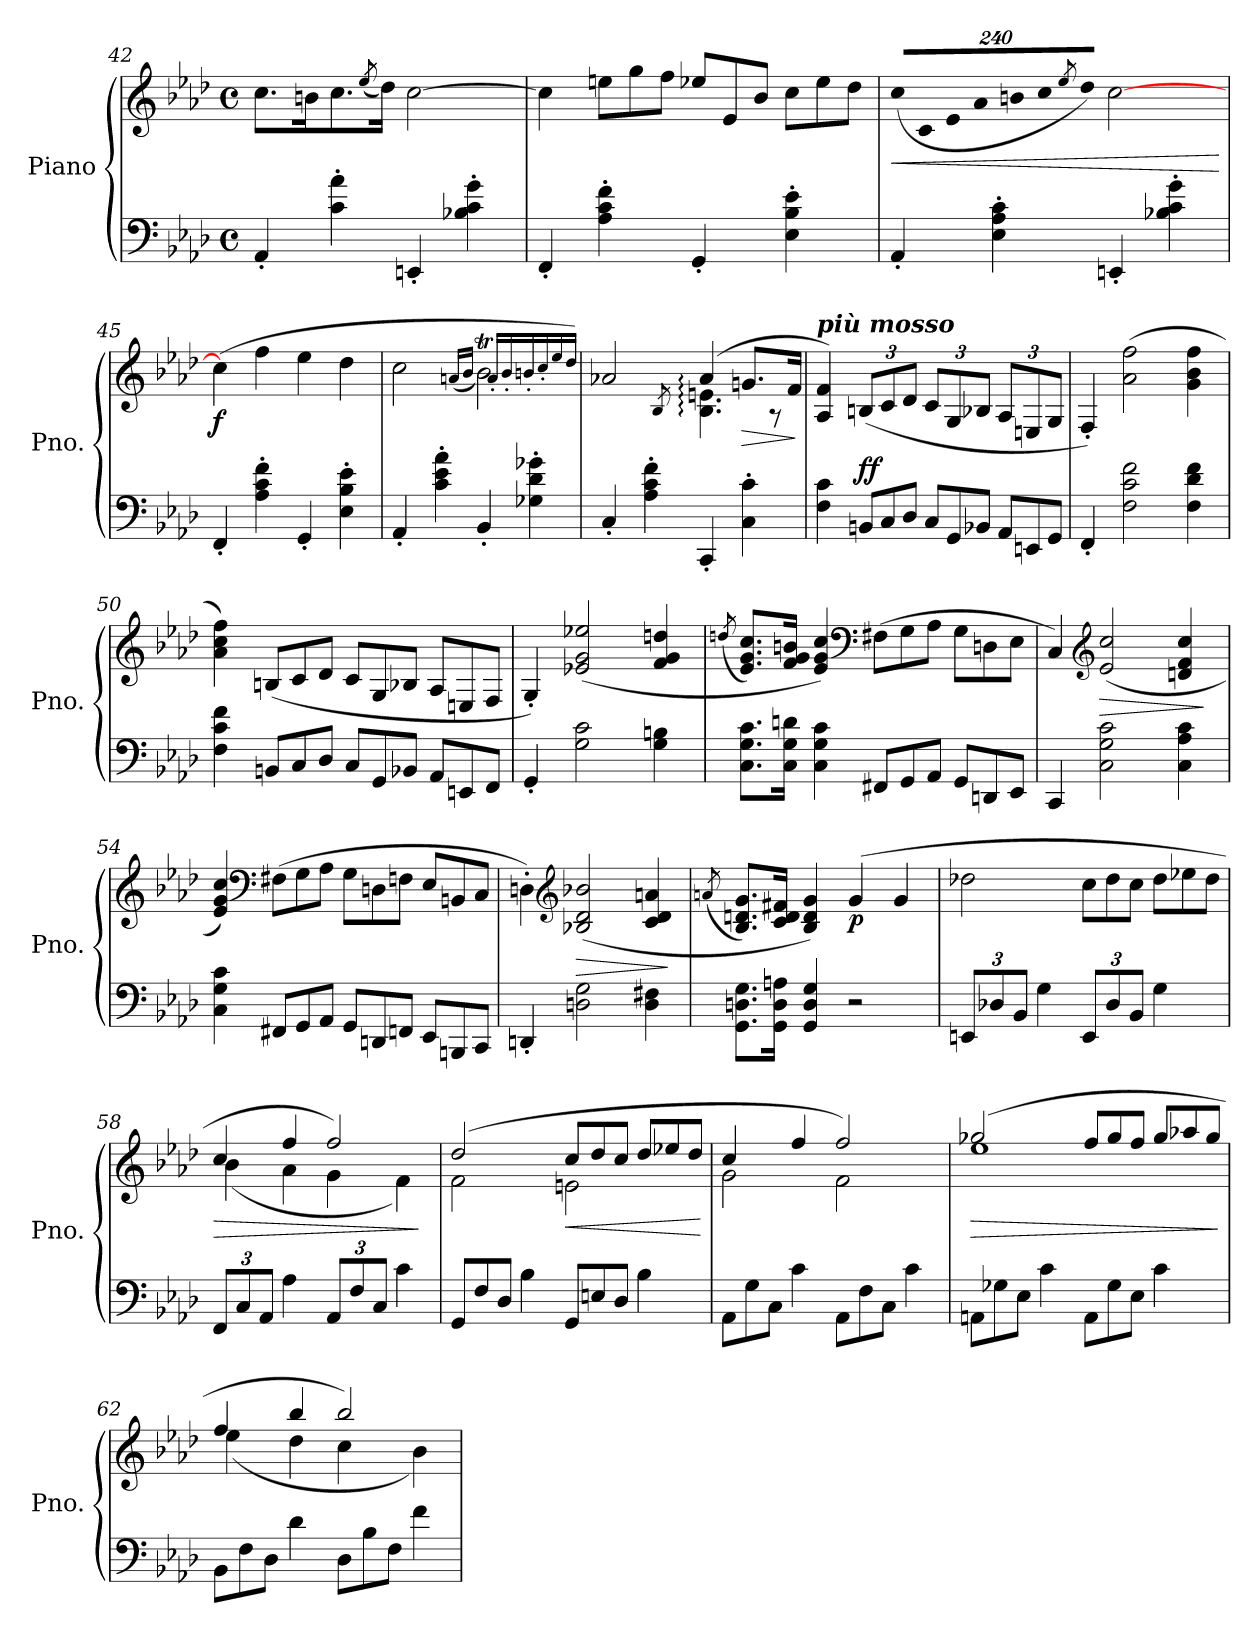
**kern	**kern	**dynam
*part1	*part1	*part1
*staff2	*staff1	*staff1/2
*I"Piano	*	*
*I'Pno.	*	*
*clefF4	*clefG2	*
*k[b-e-a-d-]	*k[b-e-a-d-]	*
*M4/4	*M4/4	*
*met(c)	*met(c)	*
=42	=42	=42
4AA-'/	8.cc\L	.
.	16bn\K	.
4c\' 4a-\'	8.cc\	.
.	(<8qee-/	.
.	16dd-\Jk)	.
4EEn'/	[2cc\	.
4B-X\' 4c\' 4g\'	.	.
=43	=43	=43
4FF'/	4cc\]	.
*	*Xtuplet	*
4A-\' 4c\' 4f\'	12een\L	.
.	12gg\	.
.	12ff\J	.
4GG'/	12ee-X/L	.
.	12e-/	.
.	12b-/J	.
4E-\' 4B-\' 4e-\'	12cc\L	.
.	12ee-\	.
.	12dd-\J	.
!!LO:PB:g=z
=44	=44	=44
*	*tuplet	*
*	*Xbrackettup	*
!	!LO:N:vis=8	!LO:HP:b
4AA-'/	(<1920%137cc/L	<
!	!LO:N:vis=8	!
.	1920%137c/	.
!	!LO:N:vis=8	!
.	1920%137e-/	.
!	!LO:N:vis=8	!
.	1920%137a-/	.
4E-\' 4A-\' 4c\'	.	.
!	!LO:N:vis=8	!
.	1920%137bn/	.
!	!LO:N:vis=8	!
.	1920%137cc/	.
.	8qee-/	.
!	!LO:N:vis=8	!
.	1920%137dd-/J)	.
.	[2cc\	.
4EEn'/	.	.
4B-X\' 4c\' 4g\'	.	.
.	1920ryy	[
=45	=45	=45
!	!	!LO:DY:b
4FF'/	(>4cc\]	f
4A-\' 4c\' 4f\'	4ff\	.
4GG'/	4ee-\	.
4E-\' 4B-\' 4e-\'	4dd-\	.
=46	=46	=46
4AA-'/	2cc\	.
4c\' 4e-\' 4a-\'	.	.
.	(<16qan/LL	.
.	16qb-/JJ	.
4BB-'/	2b-T\)	.
4G-X\' 4d-\' 4g-X\'	.	.
.	16qa'/LL	.
.	16qb-'/	.
.	16qbn'/	.
.	16qcc'/	.
.	16qee-/	.
.	16qdd-/JJ)	.
=47	=47	=47
*	*^	*
4C'/	2a-X/	2ryy	.
4A-\' 4c\' 4f\'	.	.	.
.	.	8qB-/	.
4CC'/	(>4a-:/	4.B-\: 4.en\:	.
!	!	!	!LO:HP:b
4C\' 4c\'	8.gn/L	.	>
.	.	8r	.
.	16f/Jk	.	.
*	*v	*v	*
.	.	]
!!LO:LB:g=z
=48	=48	=48
!	!LO:TX:a:Bi:t=più mosso	!
4F\ 4c\	4A-/ 4f/)	.
*Xtuplet	*	*
!	!	!LO:DY:a=2
12BBn/L	(<12Bn/L	ff
12C/	12c/	.
12D-/J	12d-/J	.
12C/L	12c/L	.
12GG/	12G/	.
12BB-X/J	12B-X/J	.
12AA-/L	12A-/L	.
12EEn/	12En/	.
12GG/J	12G/J	.
=49	=49	=49
4FF'/	4F'/)	.
2F\ 2c\ 2f\	(>2a-\ 2ff\	.
4F\ 4d-\ 4f\	4g\ 4b-\ 4ff\	.
=50	=50	=50
4F\ 4c\ 4f\	4a-\ 4cc\ 4ff\)	.
*	*Xtuplet	*
12BBn/L	(<12Bn/L	.
12C/	12c/	.
12D-/J	12d-/J	.
12C/L	12c/L	.
12GG/	12G/	.
12BB-X/J	12B-X/J	.
12AA-/L	12A-/L	.
12EEn/	12En/	.
12FF/J	12F/J	.
=51	=51	=51
4GG'/	4G'/)	.
2G\ 2c\	(<2e-X/ 2g/ 2ee-X/	.
4G\ 4Bn\	4f/ 4g/ 4ddn/	.
!!LO:LB:g=z
=52	=52	=52
.	(<8qddn/	.
8.C\ 8.G\ 8.c\L	8.e-/ 8.g/ 8.cc/L)	.
16C\ 16G\ 16dn\Jk	16f/ 16g/ 16bn/Jk	.
4C\ 4G\ 4c\	4e-/ 4g/ 4cc/)	.
*	*clefF4	*
12FF#X/L	(>12F#X\L	.
12GG/	12G\	.
12AA-/J	12A-\J	.
12GG/L	12G\L	.
12DDn/	12Dn\	.
12EE-/J	12E-\J	.
=53	=53	=53
4CC/	4C/)	.
*	*clefG2	*
!	!	!LO:HP:b
2C\ 2G\ 2c\	(<2e-/ 2cc/	>
4C\ 4A-\ 4c\	4dn/ 4f/ 4cc/	.
.	.	]
=54	=54	=54
4C\ 4G\ 4c\	4e-/ 4g/ 4cc/)	.
*	*clefF4	*
12FF#X/L	(>12F#X\L	.
12GG/	12G\	.
12AA-/J	12A-\J	.
12GG/L	12G\L	.
12DDn/	12Dn\	.
12FFn/J	12Fn\J	.
12EE-/L	12E-/L	.
12BBBn/	12BBn/	.
12CC/J	12C/J	.
=55	=55	=55
4DDn'/	4Dn'\)	.
*	*clefG2	*
!	!	!LO:HP:b
2Dn\ 2G\	(<2B-X/ 2d-/ 2b-X/	>
4D\ 4F#X\	4c/ 4d-/ 4an/	.
.	.	]
!!LO:LB:g=z
=56	=56	=56
.	(<8qan/	.
8.GG\ 8.Dn\ 8.G\L	8.B-/ 8.dn/ 8.g/L)	.
16GG\ 16D\ 16An\Jk	16c/ 16d/ 16f#X/Jk	.
4GG/ 4D/ 4G/	4B-/ 4d/ 4g/)	.
!	!	!LO:DY:b
2r	(>4g/	p
.	4g/	.
=57	=57	=57
*tuplet	*	*
*Xbrackettup	*	*
12EEn/L	2dd-X\	.
12D-X/	.	.
12BB-/J	.	.
4G\	.	.
12EE/L	12cc\L	.
12D-/	12dd-\	.
12BB-/J	12cc\J	.
4G\	12dd-\L	.
.	12ee-X\	.
.	12dd-\J	.
=58	=58	=58
!	!	!LO:HP:b
*	*^	*
12FF/L	4cc/	(<4b-\	>
12C/	.	.	.
12AA-/J	.	.	.
4A-\	4ff/	4a-\	.
12AA-/L	2ff/)	4g\	.
12F/	.	.	.
12C/J	.	.	.
4c\	.	4f\)	.
*	*v	*v	*
.	.	]
=59	=59	=59
*Xtuplet	*	*
*	*^	*
12GG/L	(>2dd-/	2f\	.
12F/	.	.	.
12D-/J	.	.	.
4B-\	.	.	.
!	!	!	!LO:HP:b
12GG/L	12cc/L	2en\	<
12En/	12dd-/	.	.
12D-/J	12cc/J	.	.
4B-\	12dd-/L	.	.
.	12ee-X/	.	.
.	12dd-/J	.	.
*	*v	*v	*
.	.	[
!!LO:PB:g=z
=60	=60	=60
*	*^	*
12AA-\L	4cc/	2g\	.
12G\	.	.	.
12C\J	.	.	.
4c\	4ff/	.	.
12AA-\L	2ff/)	2f\	.
12F\	.	.	.
12C\J	.	.	.
4c\	.	.	.
=61	=61	=61	=61
!	!	!	!LO:HP:b
12AAn\L	(>2gg-X/	1ee-	>
12G-X\	.	.	.
12E-\J	.	.	.
4c\	.	.	.
12AA\L	12ff/L	.	.
12G-\	12gg-/	.	.
12E-\J	12ff/J	.	.
4c\	12gg-/L	.	.
.	12aa-X/	.	.
.	12gg-/J	.	.
*	*v	*v	*
.	.	]
=62	=62	=62
*	*^	*
12BB-\L	4ff/	(<4ee-\	.
12F\	.	.	.
12D-\J	.	.	.
4d-\	4bb-/	4dd-\	.
12D-\L	2bb-/)	4cc\	.
12B-\	.	.	.
12F\J	.	.	.
4f\	.	4b-\)	.
*	*v	*v	*
=	=	=
*-	*-	*-
